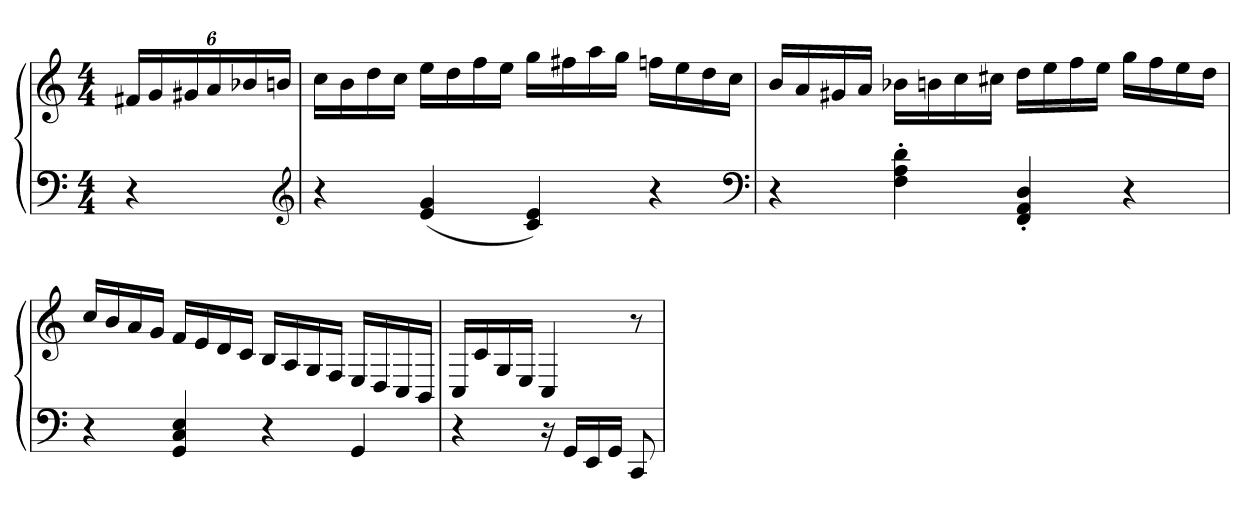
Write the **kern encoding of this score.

**kern	**kern
*part1	*part1
*staff2	*staff1
*clefF4	*clefG2
*k[]	*k[]
*C:	*C:
*M4/4	*M4/4
=	=
4r	24f#XLL
.	24g
.	24g#X
.	24a
.	24b-X
.	24bnJJ
*clefG2	*
=	=
4r	16ccLL
.	16b
.	16dd
.	16ccJJ
(4e 4g	16eeLL
.	16dd
.	16ff
.	16eeJJ
4c 4e)	16ggLL
.	16ff#X
.	16aa
.	16ggJJ
4r	16ffnLL
.	16ee
.	16dd
.	16ccJJ
*clefF4	*
=	=
4r	16bLL
.	16a
.	16g#X
.	16aJJ
4F' 4A' 4d'	16b-XLL
.	16bn
.	16cc
.	16cc#XJJ
4FF' 4AA' 4D'	16ddLL
.	16ee
.	16ff
.	16eeJJ
4r	16ggLL
.	16ff
.	16ee
.	16ddJJ
=	=
4r	16ccLL
.	16b
.	16a
.	16gJJ
4GG 4C 4E	16fLL
.	16e
.	16d
.	16cJJ
4r	16BLL
.	16A
.	16G
.	16FJJ
4GG	16ELL
.	16D
.	16C
.	16BBJJ
=	=
4r	16CLL
.	16c
.	16G
.	16EJJ
16r	4C
16GGLL	.
16EE	.
16GGJJ	.
8CC	8r
=	=
*-	*-
